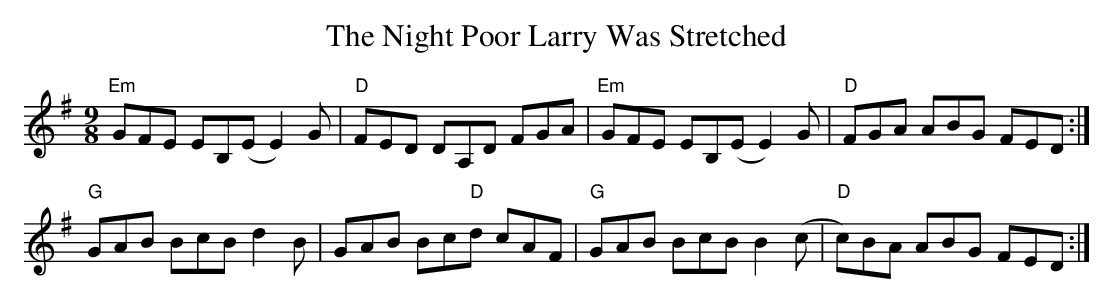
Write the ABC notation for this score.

X:1
T: The Night Poor Larry Was Stretched
M: 9/8
L: 1/8
K: Emin
"Em" GFE EB,(E E2) G | "D" FED DA,D FGA | "Em" GFE EB,(E E2) G |\
"D" FGA ABG FED :|
"G" GAB BcB d2 B | GAB Bc"D"d cAF | "G" GAB BcB B2 (c | "D" c)BA ABG FED :|
